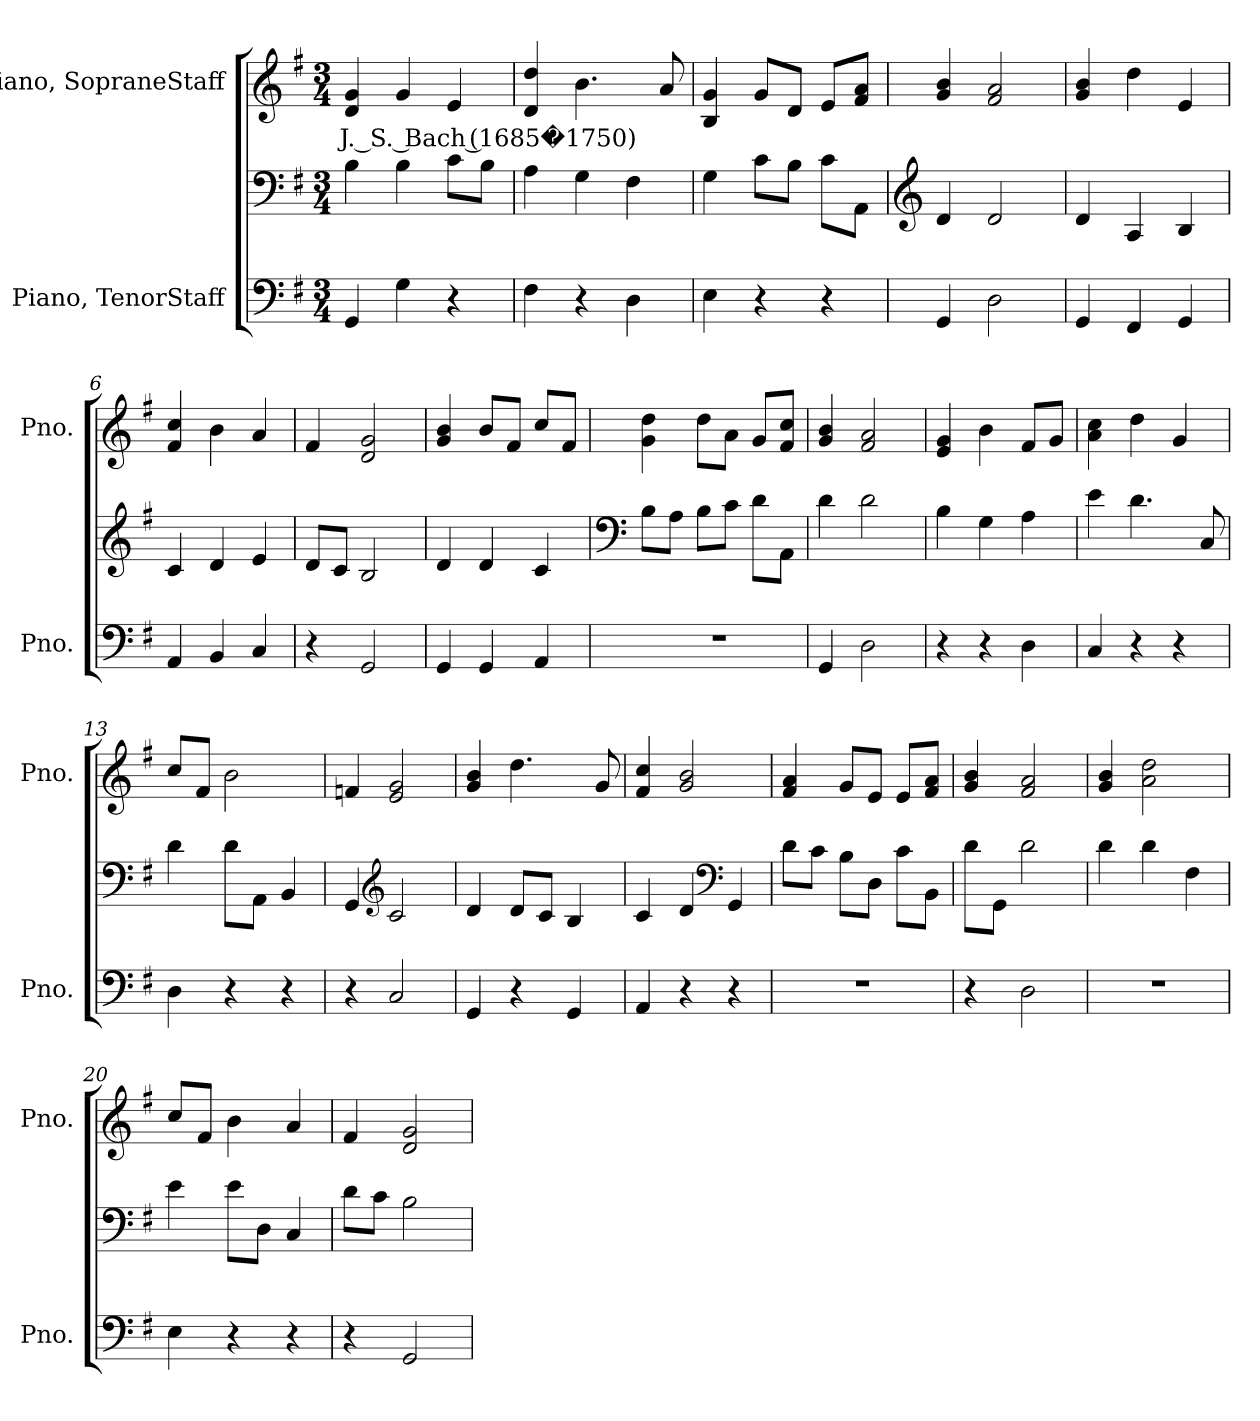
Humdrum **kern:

**kern	**kern	**kern	**text
*part2	*part2	*part1	*part1
*staff3	*staff2	*staff1	*staff1
*I"Piano, TenorStaff	*	*I"Piano, SopraneStaff	*
*I'Pno.	*	*I'Pno.	*
*clefF4	*clefF4	*clefG2	*
*k[f#]	*k[f#]	*k[f#]	*
*M3/4	*M3/4	*M3/4	*
*MM72	*MM72	*MM72	*
=1	=1	=1	=1
!	!	!	!LO:LY:b
4GG/	4B\	4d/ 4g/	J. S. Bach (1685�1750)
4G\	4B\	4g/	.
4r	8c\L	4e/	.
.	8B\J	.	.
=2	=2	=2	=2
4F#\	4A\	4d/ 4dd/	.
4r	4G\	4.b\	.
4D\	4F#\	.	.
.	.	8a/	.
=3	=3	=3	=3
4E\	4G\	4B/ 4g/	.
4r	8c\L	8g/L	.
.	8B\J	8d/J	.
4r	8c\L	8e/L	.
.	8AA\J	8f#/ 8a/J	.
=4	=4	=4	=4
*	*clefG2	*	*
4GG/	4d/	4g/ 4b/	.
2D\	2d/	2f#/ 2a/	.
!!LO:LB:g=z
=5	=5	=5	=5
4GG/	4d/	4g/ 4b/	.
4FF#/	4A/	4dd\	.
4GG/	4B/	4e/	.
=6	=6	=6	=6
4AA/	4c/	4f#/ 4cc/	.
4BB/	4d/	4b\	.
4C/	4e/	4a/	.
=7	=7	=7	=7
4r	8d/L	4f#/	.
.	8c/J	.	.
2GG/	2B/	2d/ 2g/	.
=8	=8	=8	=8
4GG/	4d/	4g/ 4b/	.
4GG/	4d/	8b/L	.
.	.	8f#/J	.
4AA/	4c/	8cc/L	.
.	.	8f#/J	.
=9	=9	=9	=9
*	*clefF4	*	*
2.r	8B\L	4g\ 4dd\	.
.	8A\J	.	.
.	8B\L	8dd\L	.
.	8c\J	8a\J	.
.	8d\L	8g/L	.
.	8AA\J	8f#/ 8cc/J	.
=10	=10	=10	=10
4GG/	4d\	4g/ 4b/	.
2D\	2d\	2f#/ 2a/	.
=11	=11	=11	=11
4r	4B\	4e/ 4g/	.
4r	4G\	4b\	.
4D\	4A\	8f#/L	.
.	.	8g/J	.
=12	=12	=12	=12
4C/	4e\	4a\ 4cc\	.
4r	4.d\	4dd\	.
4r	.	4g/	.
.	8C/	.	.
!!LO:LB:g=z
=13	=13	=13	=13
4D\	4d\	8cc/L	.
.	.	8f#/J	.
4r	8d\L	2b\	.
.	8AA\J	.	.
4r	4BB/	.	.
=14	=14	=14	=14
4r	4GG/	4fn/	.
*	*clefG2	*	*
2C/	2c/	2e/ 2g/	.
=15	=15	=15	=15
4GG/	4d/	4g/ 4b/	.
4r	8d/L	4.dd\	.
.	8c/J	.	.
4GG/	4B/	.	.
.	.	8g/	.
=16	=16	=16	=16
4AA/	4c/	4f#/ 4cc/	.
4r	4d/	2g/ 2b/	.
*	*clefF4	*	*
4r	4GG/	.	.
=17	=17	=17	=17
2.r	8d\L	4f#/ 4a/	.
.	8c\J	.	.
.	8B\L	8g/L	.
.	8D\J	8e/J	.
.	8c\L	8e/L	.
.	8BB\J	8f#/ 8a/J	.
=18	=18	=18	=18
4r	8d\L	4g/ 4b/	.
.	8GG\J	.	.
2D\	2d\	2f#/ 2a/	.
=19	=19	=19	=19
2.r	4d\	4g/ 4b/	.
.	4d\	2a\ 2dd\	.
.	4F#\	.	.
!!LO:LB:g=z
=20	=20	=20	=20
4E\	4e\	8cc/L	.
.	.	8f#/J	.
4r	8e\L	4b\	.
.	8D\J	.	.
4r	4C/	4a/	.
=21	=21	=21	=21
4r	8d\L	4f#/	.
.	8c\J	.	.
2GG/	2B\	2d/ 2g/	.
=	=	=	=
*-	*-	*-	*-
